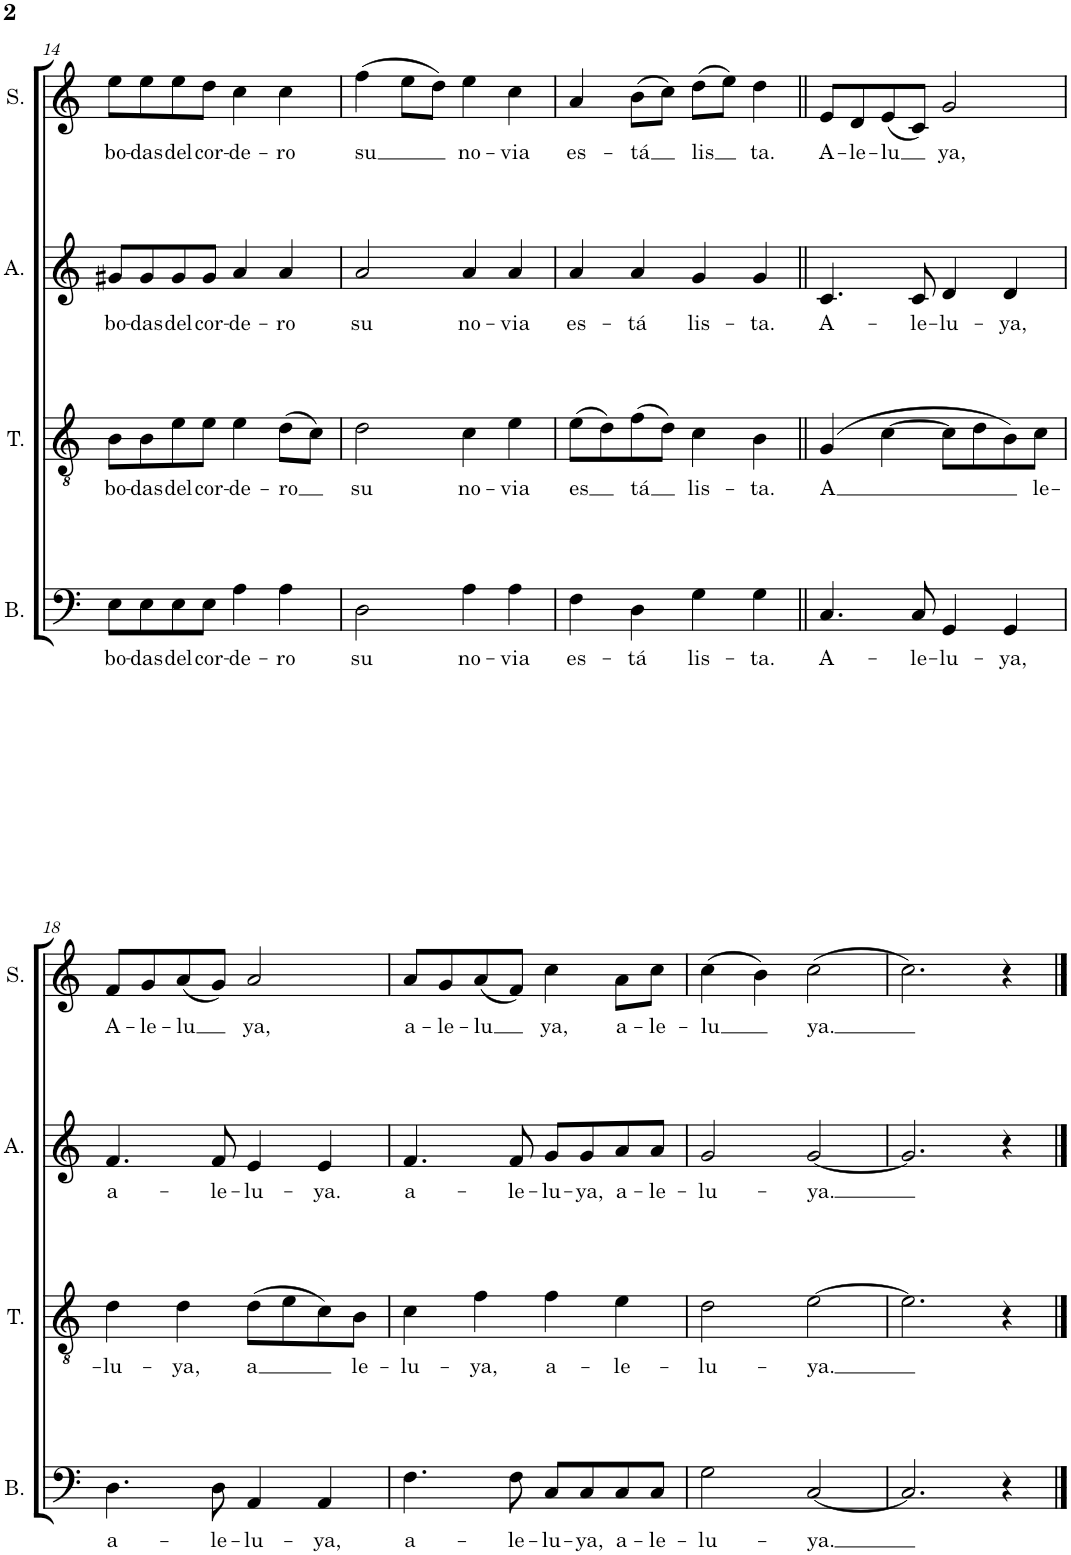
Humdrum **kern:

**kern	**text	**kern	**text	**kern	**text	**kern	**text
*part4	*part4	*part3	*part3	*part2	*part2	*part1	*part1
*staff4	*staff4	*staff3	*staff3	*staff2	*staff2	*staff1	*staff1
*I"Bajo	*	*I"Tenor	*	*I"Cneta Alto	*	*I"Soprano	*
*I'B.	*	*I'T.	*	*I'A.	*	*I'S.	*
!!LO:PB:g=z
*clefF4	*	*clefGv2	*	*clefG2	*	*clefG2	*
*k[]	*	*k[]	*	*k[]	*	*k[]	*
*M4/4	*	*M4/4	*	*M4/4	*	*M4/4	*
=14	=14	=14	=14	=14	=14	=14	=14
!	!LO:LY:b	!	!LO:LY:b	!	!LO:LY:b	!	!LO:LY:b
8E\L	bo-	8B\L	bo-	8g#X/L	bo-	8ee\L	bo-
!	!LO:LY:b	!	!LO:LY:b	!	!LO:LY:b	!	!LO:LY:b
8E\	-das	8B\	-das	8g#/	-das	8ee\	-das
!	!LO:LY:b	!	!LO:LY:b	!	!LO:LY:b	!	!LO:LY:b
8E\	del	8e\	del	8g#/	del	8ee\	del
!	!LO:LY:b	!	!LO:LY:b	!	!LO:LY:b	!	!LO:LY:b
8E\J	cor-	8e\J	cor-	8g#/J	cor-	8dd\J	cor-
!	!LO:LY:b	!	!LO:LY:b	!	!LO:LY:b	!	!LO:LY:b
4A\	-de-	4e\	-de-	4a/	-de-	4cc\	-de-
!	!LO:LY:b	!	!LO:LY:b	!	!LO:LY:b	!	!LO:LY:b
4A\	-ro	(8d\L	-ro	4a/	-ro	4cc\	-ro
.	.	8c\J)	.	.	.	.	.
=15	=15	=15	=15	=15	=15	=15	=15
!	!LO:LY:b	!	!LO:LY:b	!	!LO:LY:b	!	!LO:LY:b
2D\	su	2d\	su	2a/	su	(4ff\	su
.	.	.	.	.	.	8ee\L	.
.	.	.	.	.	.	8dd\J)	.
!	!LO:LY:b	!	!LO:LY:b	!	!LO:LY:b	!	!LO:LY:b
4A\	no-	4c\	no-	4a/	no-	4ee\	no-
!	!LO:LY:b	!	!LO:LY:b	!	!LO:LY:b	!	!LO:LY:b
4A\	-via	4e\	-via	4a/	-via	4cc\	-via
=16	=16	=16	=16	=16	=16	=16	=16
!	!LO:LY:b	!	!LO:LY:b	!	!LO:LY:b	!	!LO:LY:b
4F\	es-	(8e\L	es	4a/	es-	4a/	es-
.	.	8d\)	.	.	.	.	.
!	!LO:LY:b	!	!LO:LY:b	!	!LO:LY:b	!	!LO:LY:b
4D\	-tá	(8f\	tá	4a/	-tá	(8b\L	-tá
.	.	8d\J)	.	.	.	8cc\J)	.
!	!LO:LY:b	!	!LO:LY:b	!	!LO:LY:b	!	!LO:LY:b
4G\	lis-	4c\	lis-	4g/	lis-	(8dd\L	lis
.	.	.	.	.	.	8ee\J)	.
!	!LO:LY:b	!	!LO:LY:b	!	!LO:LY:b	!	!LO:LY:b
4G\	-ta.	4B\	-ta.	4g/	-ta.	4dd\	ta.
=17||	=17||	=17||	=17||	=17||	=17||	=17||	=17||
!	!LO:LY:b	!	!LO:LY:b	!	!LO:LY:b	!	!LO:LY:b
4.C/	A-	(4G/	A	4.c/	A-	8e/L	A-
!	!	!	!	!	!	!	!LO:LY:b
.	.	.	.	.	.	8d/	-le-
!	!	!	!	!	!	!	!LO:LY:b
.	.	[4c\	.	.	.	(8e/	-lu
!	!LO:LY:b	!	!	!	!LO:LY:b	!	!
8C/	-le-	.	.	8c/	-le-	8c/J)	.
!	!LO:LY:b	!	!	!	!LO:LY:b	!	!LO:LY:b
4GG/	-lu-	8c\L]	.	4d/	-lu-	2g/	ya,
.	.	8d\	.	.	.	.	.
!	!LO:LY:b	!	!	!	!LO:LY:b	!	!
4GG/	-ya,	8B\)	.	4d/	-ya,	.	.
!	!	!	!LO:LY:b	!	!	!	!
.	.	8c\J	le-	.	.	.	.
!!LO:LB:g=z
=18	=18	=18	=18	=18	=18	=18	=18
!	!LO:LY:b	!	!LO:LY:b	!	!LO:LY:b	!	!LO:LY:b
4.D\	a-	4d\	-lu-	4.f/	a-	8f/L	A-
!	!	!	!	!	!	!	!LO:LY:b
.	.	.	.	.	.	8g/	-le-
!	!	!	!LO:LY:b	!	!	!	!LO:LY:b
.	.	4d\	-ya,	.	.	(8a/	-lu
!	!LO:LY:b	!	!	!	!LO:LY:b	!	!
8D\	-le-	.	.	8f/	-le-	8g/J)	.
!	!LO:LY:b	!	!LO:LY:b	!	!LO:LY:b	!	!LO:LY:b
4AA/	-lu-	(8d\L	a	4e/	-lu-	2a/	ya,
.	.	8e\	.	.	.	.	.
!	!LO:LY:b	!	!	!	!LO:LY:b	!	!
4AA/	-ya,	8c\)	.	4e/	-ya.	.	.
!	!	!	!LO:LY:b	!	!	!	!
.	.	8B\J	le-	.	.	.	.
=19	=19	=19	=19	=19	=19	=19	=19
!	!LO:LY:b	!	!LO:LY:b	!	!LO:LY:b	!	!LO:LY:b
4.F\	a-	4c\	-lu-	4.f/	a-	8a/L	a-
!	!	!	!	!	!	!	!LO:LY:b
.	.	.	.	.	.	8g/	-le-
!	!	!	!LO:LY:b	!	!	!	!LO:LY:b
.	.	4f\	-ya,	.	.	(8a/	-lu
!	!LO:LY:b	!	!	!	!LO:LY:b	!	!
8F\	-le-	.	.	8f/	-le-	8f/J)	.
!	!LO:LY:b	!	!LO:LY:b	!	!LO:LY:b	!	!LO:LY:b
8C/L	-lu-	4f\	a-	8g/L	-lu-	4cc\	ya,
!	!LO:LY:b	!	!	!	!LO:LY:b	!	!
8C/	-ya,	.	.	8g/	-ya,	.	.
!	!LO:LY:b	!	!LO:LY:b	!	!LO:LY:b	!	!LO:LY:b
8C/	a-	4e\	-le-	8a/	a-	8a\L	a-
!	!LO:LY:b	!	!	!	!LO:LY:b	!	!LO:LY:b
8C/J	-le-	.	.	8a/J	-le-	8cc\J	-le-
=20	=20	=20	=20	=20	=20	=20	=20
!	!LO:LY:b	!	!LO:LY:b	!	!LO:LY:b	!	!LO:LY:b
2G\	-lu-	2d\	-lu-	2g/	-lu-	(4cc\	-lu
.	.	.	.	.	.	4b\)	.
!	!LO:LY:b	!	!LO:LY:b	!	!LO:LY:b	!	!LO:LY:b
[2C/	-ya.	[2e\	-ya.	[2g/	-ya.	(2cc\	ya.
=21	=21	=21	=21	=21	=21	=21	=21
2.C/]	.	2.e\]	.	2.g/]	.	2.cc\)	.
4r	.	4r	.	4r	.	4r	.
==	==	==	==	==	==	==	==
*-	*-	*-	*-	*-	*-	*-	*-
